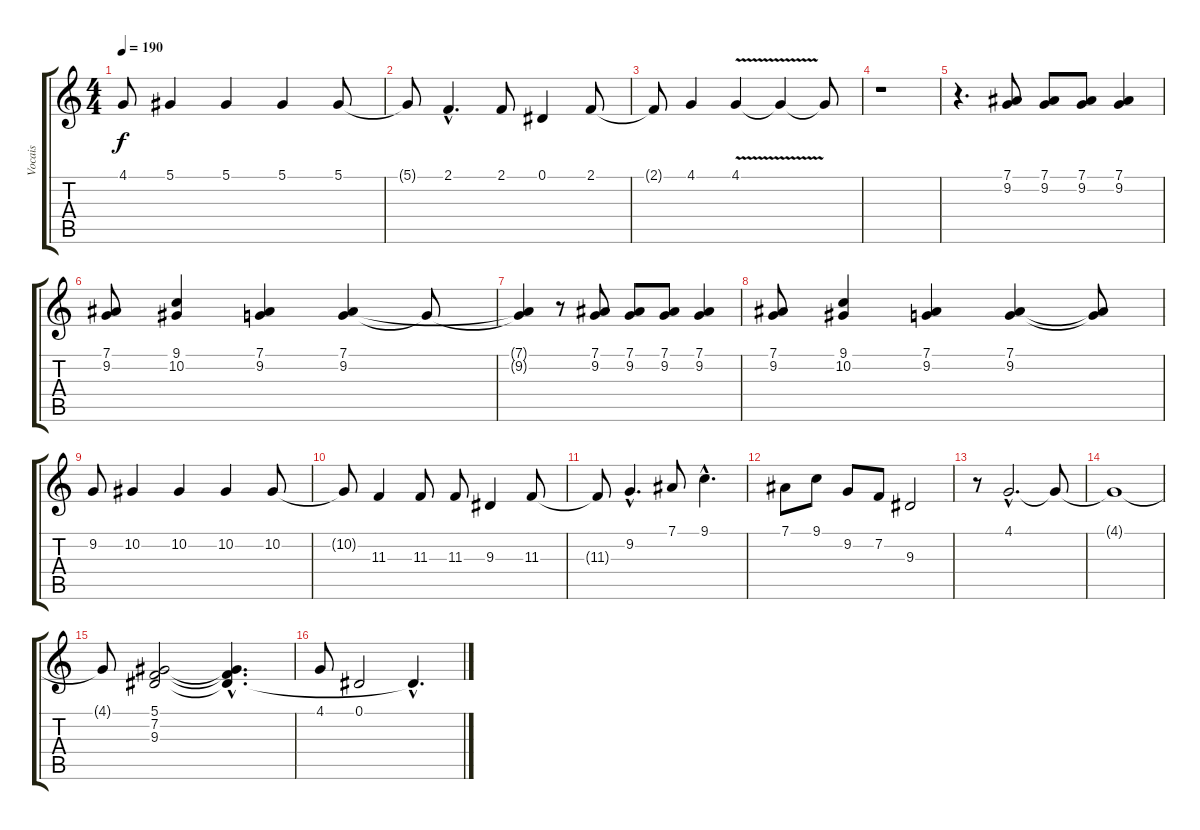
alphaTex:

\track ("Vocais" "Vocais") {instrument frenchhorn}
\staff {score tabs}
\tuning (Eb4 Bb3 Gb3 Db3 Ab2 Eb2) {hide}
\ts (4 4)
\tempo 190
\clef g2
\ks c
4.1.8{dy f} 5.1.4 5.1.4 5.1.4 5.1.8 |
5.1{t}.8 2.1{hac}.4{d} 2.1.8 0.1.4 2.1.8 |
2.1{t}.8 4.1.4 4.1{v}.4 4.1{t}.4 4.1{t}.8 |
r.1 |
r.4{d} (7.1 9.2).8 (7.1 9.2).8 (7.1 9.2).8 (7.1 9.2).4 |
(7.1 9.2).8 (9.1 10.2).4 (7.1 9.2).4 (7.1 9.2).4 9.2{t}.8 |
(7.1{t} 9.2{t}).4 r.8 (7.1 9.2).8 (7.1 9.2).8 (7.1 9.2).8 (7.1 9.2).4 |
(7.1 9.2).8 (9.1 10.2).4 (7.1 9.2).4 (7.1 9.2).4 (7.1{t} 9.2{t}).8 |
9.2.8 10.2.4 10.2.4 10.2.4 10.2.8 |
10.2{t}.8 11.3.4 11.3.8 11.3.8 9.3.4 11.3.8 |
11.3{t}.8 9.2{hac}.4{d} 7.1.8 9.1{hac}.4{d} |
7.1.8 9.1.8 9.2.8 7.2.8 9.3.2 |
r.8 4.1{hac}.2{d} 4.1{t}.8 |
4.1{t}.1 |
4.1{t}.8 (5.1 7.2 9.3).2 (5.1{hac t} 7.2{hac t} 9.3{hac t}).4{d} |
4.1.8 0.1.2 9.3{hac t}.4{d}
